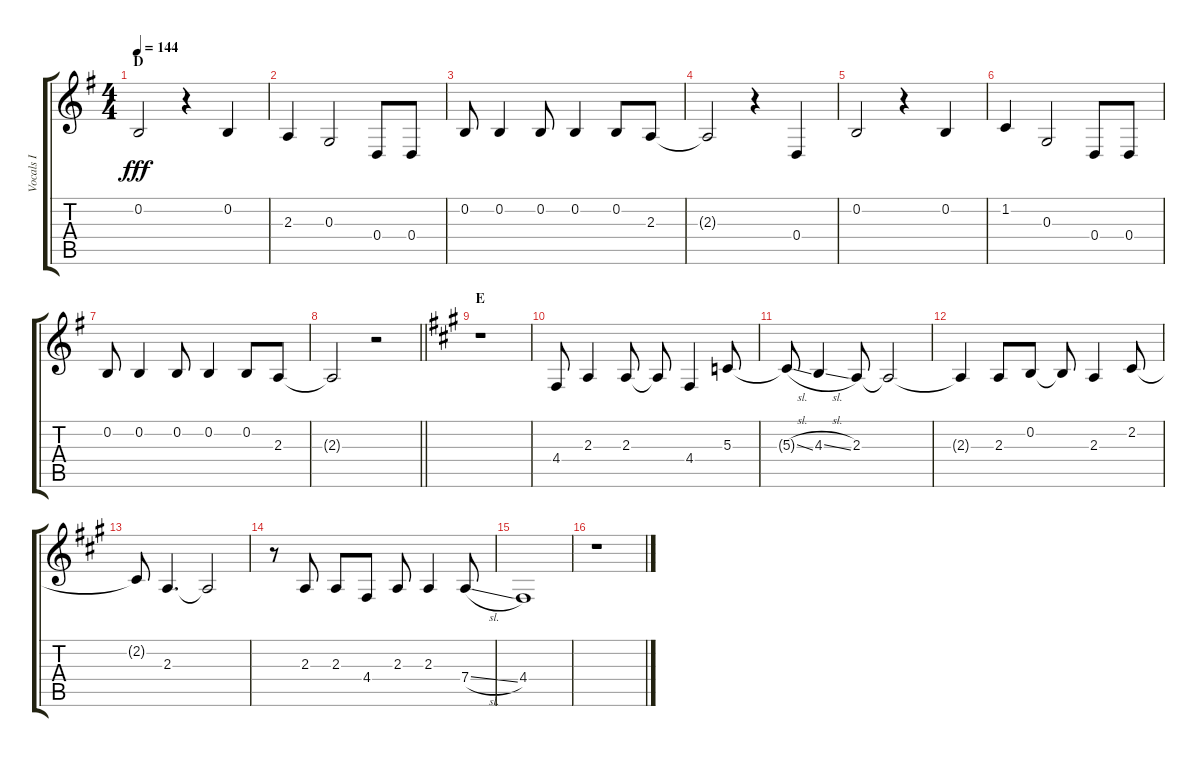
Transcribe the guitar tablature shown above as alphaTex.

\track ("Vocals I" "Vocals I") {instrument voiceoohs}
\staff {score tabs}
\tuning (E4 B3 G3 D3 A2 E2) {hide}
\ts (4 4)
\section ("" "D")
\tempo 144
\clef g2
\ks g
0.2.2{dy fff} r.4 0.2.4 |
2.3.4 0.3.2 0.4.8 0.4.8 |
0.2.8 0.2.4 0.2.8 0.2.4 0.2.8 2.3.8 |
2.3{t}.2 r.4 0.4.4 |
0.2.2 r.4 0.2.4 |
1.2.4 0.3.2 0.4.8 0.4.8 |
0.2.8 0.2.4 0.2.8 0.2.4 0.2.8 2.3.8 |
\barLineRight lightlight
2.3{t}.2 r.2 |
\section ("" "E")
\ks a
r.1 |
4.4.8 2.3.4 2.3.8 2.3{t}.8 4.4.4 5.3.8 |
5.3{sl t}.8 4.3{sl}.4 2.3.8 2.3{t}.2 |
2.3{t}.4 2.3.8 0.2.8 0.2{t}.8 2.3.4 2.2.8 |
2.2{t}.8 2.3.4{d} 2.3{t}.2 |
r.8 2.3.8 2.3.8 4.4.8 2.3.8 2.3.4 7.4{sl}.8 |
4.4.1 |
r.1
